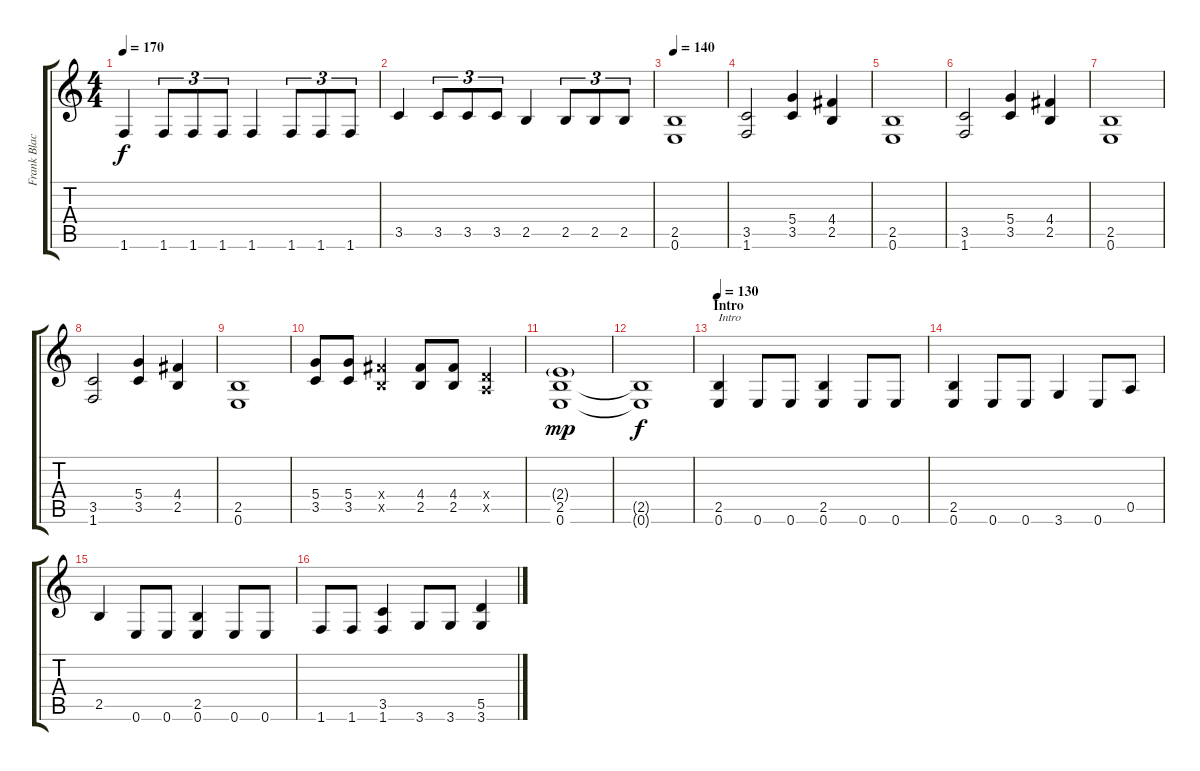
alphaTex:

\track ("Frank Blackfire" "Frank Blac") {instrument distortionguitar}
\staff {score tabs}
\tuning (E4 B3 G3 D3 A2 E2) {hide}
\ts (4 4)
\tempo 170
\clef g2
\ks c
1.6.4{dy f} 1.6.8{tu (3 2)} 1.6.8{tu (3 2)} 1.6.8{tu (3 2)} 1.6.4 1.6.8{tu (3 2)} 1.6.8{tu (3 2)} 1.6.8{tu (3 2)} |
3.5.4 3.5.8{tu (3 2)} 3.5.8{tu (3 2)} 3.5.8{tu (3 2)} 2.5.4 2.5.8{tu (3 2)} 2.5.8{tu (3 2)} 2.5.8{tu (3 2)} |
\tempo 140
(2.5 0.6).1 |
(3.5 1.6).2 (5.4 3.5).4 (4.4 2.5).4 |
(2.5 0.6).1 |
(3.5 1.6).2 (5.4 3.5).4 (4.4 2.5).4 |
(2.5 0.6).1 |
(3.5 1.6).2 (5.4 3.5).4 (4.4 2.5).4 |
(2.5 0.6).1 |
(5.4 3.5).8 (5.4 3.5).8 (4.4{x} 2.5{x}).4 (4.4 2.5).8 (4.4 2.5).8 (0.4{x} 0.5{x}).4 |
(2.4{g} 2.5 0.6).1{dy mp} |
(2.5{t} 0.6{t}).1{dy f} |
\section ("" "Intro")
\tempo 130
(2.5 0.6).4{txt "Intro"} 0.6.8 0.6.8 (2.5 0.6).4 0.6.8 0.6.8 |
(2.5 0.6).4 0.6.8 0.6.8 3.6.4 0.6.8 0.5.8 |
2.5.4 0.6.8 0.6.8 (2.5 0.6).4 0.6.8 0.6.8 |
1.6.8 1.6.8 (3.5 1.6).4 3.6.8 3.6.8 (5.5 3.6).4
